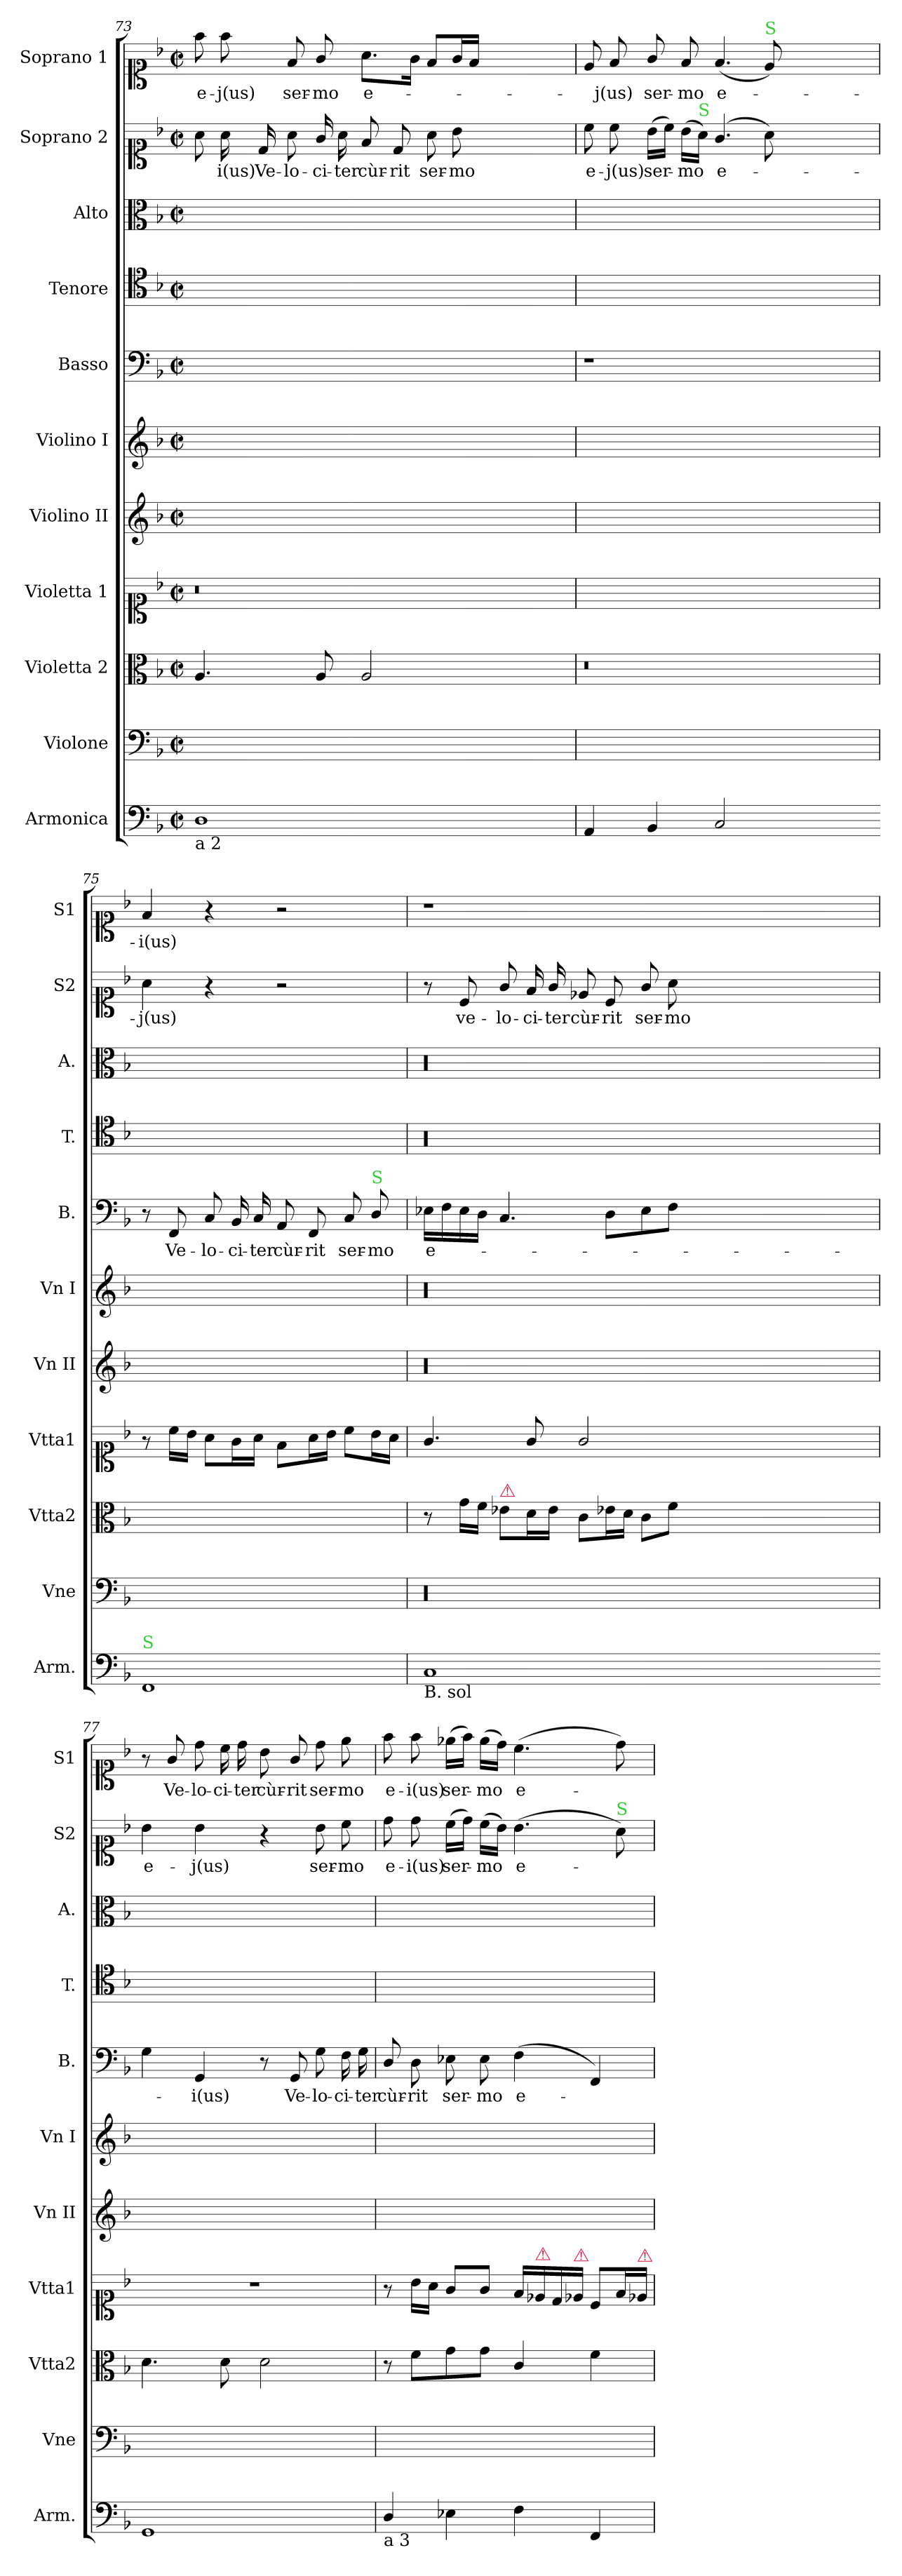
**kern	**kern	**kern	**kern	**kern	**kern	**kern	**text	**kern	**kern	**kern	**text	**kern	**text
*part11	*part10	*part9	*part8	*part7	*part6	*part5	*part5	*part4	*part3	*part2	*part2	*part1	*part1
*staff11	*staff10	*staff9	*staff8	*staff7	*staff6	*staff5	*staff5	*staff4	*staff3	*staff2	*staff2	*staff1	*staff1
*I"Armonica	*I"Violone	*I"Violetta 2	*I"Violetta 1	*I"Violino II	*I"Violino I	*I"Basso	*	*I"Tenore	*I"Alto	*I"Soprano 2	*	*I"Soprano 1	*
*I'Arm.	*I'Vne	*I'Vtta2	*I'Vtta1	*I'Vn II	*I'Vn I	*I'B.	*	*I'T.	*I'A.	*I'S2	*	*I'S1	*
*clefF4	*clefF4	*clefC3	*clefC1	*clefG2	*clefG2	*clefF4	*	*clefC4	*clefC3	*clefC1	*	*clefC1	*
*k[b-]	*k[b-]	*k[b-]	*k[b-]	*k[b-]	*k[b-]	*k[b-]	*	*k[b-]	*k[b-]	*k[b-]	*	*k[b-]	*
*F:	*F:	*F:	*F:	*F:	*F:	*F:	*	*F:	*F:	*F:	*	*F:	*
*M2/2	*M2/2	*M2/2	*M2/2	*M2/2	*M2/2	*M2/2	*	*M2/2	*M2/2	*M2/2	*	*M2/2	*
*met(c|)	*met(c|)	*met(c|)	*met(c|)	*met(c|)	*met(c|)	*met(c|)	*	*met(c|)	*met(c|)	*met(c|)	*	*met(c|)	*
=73	=73	=73	=73	=73	=73	=73	=73	=73	=73	=73	=73	=73	=73
!LO:TX:b:t=a 2	!	!	!	!	!	!	!	!	!	!	!	!	!
1D\	0ryy	4.A/	0r	0ryy	0ryy	0ryy	.	0ryy	0ryy	8a\	.	8ff\	e-
.	.	.	.	.	.	.	.	.	.	16a\	-i(us)	8ff\	-j(us)
.	.	.	.	.	.	.	.	.	.	16d/	Ve-	.	.
.	.	.	.	.	.	.	.	.	.	8a\	-lo-	8f/	ser-
.	.	8A/	.	.	.	.	.	.	.	16g/	-ci-	8g/	-mo
.	.	.	.	.	.	.	.	.	.	16a\	-ter	.	.
.	.	2A/	.	.	.	.	.	.	.	8f/	cùr-	8.a\L	e-
.	.	.	.	.	.	.	.	.	.	8d/	-rit	.	.
.	.	.	.	.	.	.	.	.	.	.	.	16g\Jk	.
.	.	.	.	.	.	.	.	.	.	8a\	ser-	8f/L	.
.	.	.	.	.	.	.	.	.	.	8b-\	-mo	16g/L	.
.	.	.	.	.	.	.	.	.	.	.	.	16f/JJ	.
1ryy	.	1ryy	.	.	.	.	.	.	.	1ryy	.	1ryy	.
=74	=74	=74	=74	=74	=74	=74	=74	=74	=74	=74	=74	=74	=74
4AA/	0ryy	0r	0ryy	0ryy	0ryy	1r	.	0ryy	0ryy	8cc\	e-	8e/	.
.	.	.	.	.	.	.	.	.	.	8cc\	-j(us)	8f/	-j(us)
4BB-/	.	.	.	.	.	.	.	.	.	(16b-\LL	ser-	8g/	ser-
.	.	.	.	.	.	.	.	.	.	16cc\JJ)	.	.	.
.	.	.	.	.	.	.	.	.	.	(16b-\LL	-mo	8f/	-mo
!	!	!	!	!	!	!	!	!	!	!LO:TX:a:color=limegreen:t=S	!	!	!
.	.	.	.	.	.	.	.	.	.	16a\JJ)	.	.	.
2C/	.	.	.	.	.	.	.	.	.	(<4.g/	e-	(4.f/	e-
!	!	!	!	!	!	!	!	!	!	!	!	!LO:TX:a:color=limegreen:t=S	!
.	.	.	.	.	.	.	.	.	.	8a\)	.	8e/)	.
1ryy	.	.	.	.	.	1ryy	.	.	.	1ryy	.	1ryy	.
=75-	=75	=75	=75	=75	=75	=75	=75	=75	=75	=75	=75	=75	=75
!LO:TX:a:color=limegreen:t=S	!	!	!	!	!	!	!	!	!	!	!	!	!
1FF/	1ryy	1ryy	8r	1ryy	1ryy	8r	.	1ryy	1ryy	4a\	-j(us)	4f/	-i(us)
.	.	.	16cc\LL	.	.	8FF/	Ve-	.	.	.	.	.	.
.	.	.	16b-\JJ	.	.	.	.	.	.	.	.	.	.
.	.	.	8a\L	.	.	8C/	-lo-	.	.	4r	.	4r	.
.	.	.	16g\L	.	.	16BB-/	-ci-	.	.	.	.	.	.
.	.	.	16a\JJ	.	.	16C/	-ter	.	.	.	.	.	.
.	.	.	8f\L	.	.	8AA/	cùr-	.	.	2r	.	2r	.
.	.	.	16a\L	.	.	8FF/	-rit	.	.	.	.	.	.
.	.	.	16b-\JJ	.	.	.	.	.	.	.	.	.	.
.	.	.	8cc\L	.	.	8C/	ser-	.	.	.	.	.	.
!	!	!	!	!	!	!LO:TX:a:color=limegreen:t=S	!	!	!	!	!	!	!
.	.	.	16b-\L	.	.	8D/	-mo	.	.	.	.	.	.
.	.	.	16a\JJ	.	.	.	.	.	.	.	.	.	.
=76	=76	=76	=76	=76	=76	=76	=76	=76	=76	=76	=76	=76	=76
!LO:TX:b:t=B. sol	!	!	!	!	!	!	!	!	!	!	!	!	!
1C/	00r	8r	4.g/	00r	00r	16E-X\LL	e-	00r	00r	8r	.	1r	.
.	.	.	.	.	.	16F\	.	.	.	.	.	.	.
.	.	16g\LL	.	.	.	16E-\	.	.	.	8c/	ve-	.	.
.	.	16f\JJ	.	.	.	16D\JJ	.	.	.	.	.	.	.
!	!	!LO:TX:a:color=crimson:t=⚠	!	!	!	!	!	!	!	!	!	!	!
.	.	8e-X\L	.	.	.	4.C/	.	.	.	8g/	-lo-	.	.
.	.	16d\L	8g/	.	.	.	.	.	.	16f/	-ci-	.	.
.	.	16e-\JJ	.	.	.	.	.	.	.	16g/	-ter	.	.
.	.	8c\L	2g/	.	.	.	.	.	.	8e-X/	cùr-	.	.
.	.	16e-X\L	.	.	.	8D\L	.	.	.	8c/	-rit	.	.
.	.	16d\JJ	.	.	.	.	.	.	.	.	.	.	.
.	.	8c\L	.	.	.	8E-\	.	.	.	8g/	ser-	.	.
.	.	8f\J	.	.	.	8F\J	.	.	.	8a\	-mo	.	.
0.ryy	.	0.ryy	0.ryy	.	.	0.ryy	.	.	.	0.ryy	.	0.ryy	.
=77-	=77	=77	=77	=77	=77	=77	=77	=77	=77	=77	=77	=77	=77
1GG/	1ryy	4.d\	1r	1ryy	1ryy	4G\	.	1ryy	1ryy	4b-\	e-	8r	.
.	.	.	.	.	.	.	.	.	.	.	.	8g/	Ve-
.	.	.	.	.	.	4GG/	-i(us)	.	.	4b-\	-j(us)	8dd\	-lo-
.	.	8d\	.	.	.	.	.	.	.	.	.	16cc\	-ci-
.	.	.	.	.	.	.	.	.	.	.	.	16dd\	-ter
.	.	2d\	.	.	.	8r	.	.	.	4r	.	8b-\	cùr-
.	.	.	.	.	.	8GG/	Ve-	.	.	.	.	8g/	-rit
.	.	.	.	.	.	8G\	-lo-	.	.	8b-\	ser-	8dd\	ser-
.	.	.	.	.	.	16F\	-ci-	.	.	8cc\	-mo	8ee\	-mo
.	.	.	.	.	.	16G\	-ter	.	.	.	.	.	.
=78	=78	=78	=78	=78	=78	=78	=78	=78	=78	=78	=78	=78	=78
!LO:TX:b:t=a 3	!	!	!	!	!	!	!	!	!	!	!	!	!
4D/	1ryy	8r	8r	1ryy	1ryy	8D/	cùr-	1ryy	1ryy	8dd\	e-	8ff\	e-
.	.	8f\L	16b-\LL	.	.	8D\	-rit	.	.	8dd\	-i(us)	8ff\	-i(us)
.	.	.	16a\JJ	.	.	.	.	.	.	.	.	.	.
4E-X\	.	8g\	8g/L	.	.	8E-X\	ser-	.	.	(16cc\LL	ser-	(16ee-X\LL	ser-
.	.	.	.	.	.	.	.	.	.	16dd\JJ)	.	16ff\JJ)	.
.	.	8g\J	8g/J	.	.	8E-\	-mo	.	.	(16cc\LL	-mo	(16ee-\LL	-mo
.	.	.	.	.	.	.	.	.	.	16b-\JJ)	.	16dd\JJ)	.
4F\	.	4c/	16f/LL	.	.	(<4F\	e-	.	.	(4.b-\	e-	(4.cc\	e-
!	!	!	!LO:TX:a:color=crimson:t=⚠	!	!	!	!	!	!	!	!	!	!
.	.	.	16e-X/	.	.	.	.	.	.	.	.	.	.
.	.	.	16d/	.	.	.	.	.	.	.	.	.	.
!	!	!	!LO:TX:a:color=crimson:t=⚠	!	!	!	!	!	!	!	!	!	!
.	.	.	16e-X/JJ	.	.	.	.	.	.	.	.	.	.
4FF/	.	4f\	8c/L	.	.	4FF/)	.	.	.	.	.	.	.
!	!	!	!	!	!	!	!	!	!	!LO:TX:a:color=limegreen:t=S	!	!	!
.	.	.	16f/L	.	.	.	.	.	.	8a\)	.	8dd\)	.
!	!	!	!LO:TX:a:color=crimson:t=⚠	!	!	!	!	!	!	!	!	!	!
.	.	.	16e-X/JJ	.	.	.	.	.	.	.	.	.	.
=	=	=	=	=	=	=	=	=	=	=	=	=	=
*-	*-	*-	*-	*-	*-	*-	*-	*-	*-	*-	*-	*-	*-
